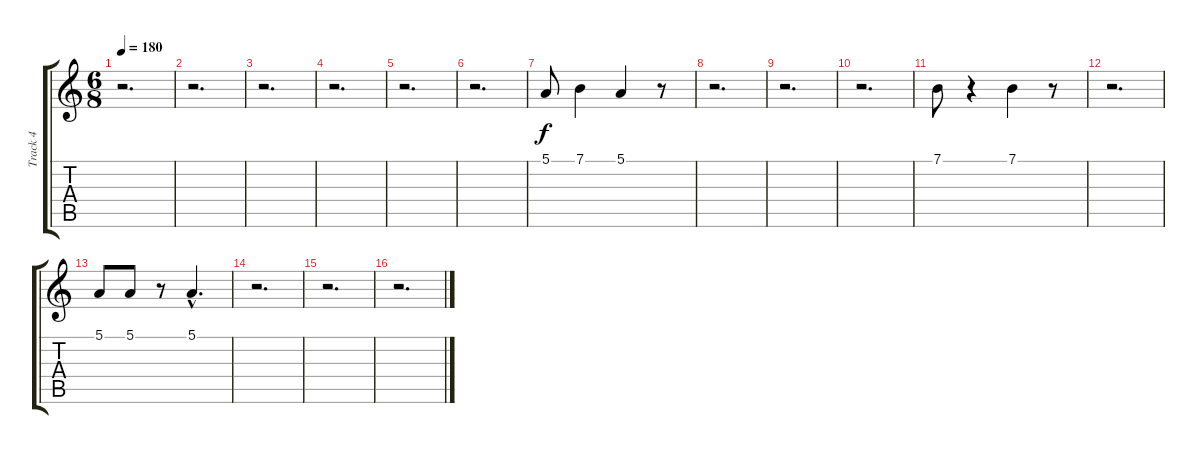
\track ("Track 4" "Track 4") {instrument orchestrahit}
\staff {score tabs}
\tuning (E4 B3 G3 D3 A2 E2) {hide}
\ts (6 8)
\tempo 180
\clef g2
\ks c
r.2{d dy f instrument orchestrahit} |
r.2{d} |
r.2{d} |
r.2{d} |
r.2{d} |
r.2{d} |
5.1.8 7.1.4 5.1.4 r.8 |
r.2{d} |
r.2{d} |
r.2{d} |
7.1.8 r.4 7.1.4 r.8 |
r.2{d} |
5.1.8 5.1.8 r.8 5.1{hac}.4{d} |
r.2{d} |
r.2{d} |
r.2{d}
